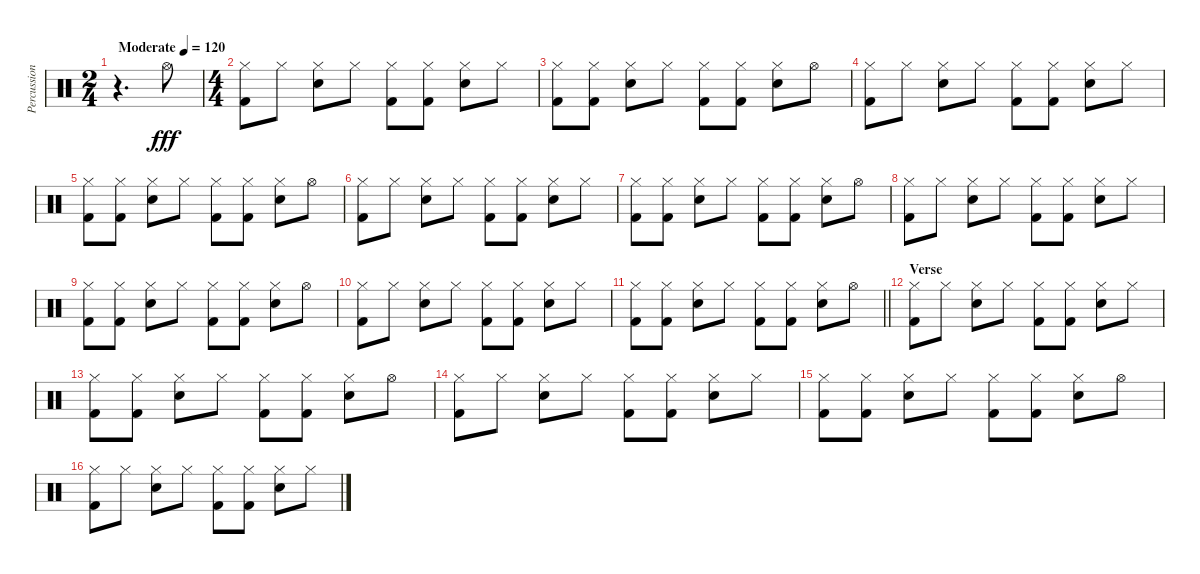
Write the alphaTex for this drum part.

\track ("Percussion" "Percussion") {instrument percussion}
\staff {score}
\articulation defaults
\ts (2 4)
\tempo (120 "Moderate")
\clef neutral
\ks c
r.4{d dy fff} "Hi-Hat (open)".8 |
\ts (4 4)
("Hi-Hat (closed)" "Kick (hit) 2").8 "Hi-Hat (closed)".8 ("Hi-Hat (closed)" "Snare (hit) 2").8 "Hi-Hat (closed)".8 ("Hi-Hat (closed)" "Kick (hit) 2").8 ("Hi-Hat (closed)" "Kick (hit) 2").8 ("Hi-Hat (closed)" "Snare (hit) 2").8 "Hi-Hat (closed)".8 |
("Hi-Hat (closed)" "Kick (hit) 2").8 ("Hi-Hat (closed)" "Kick (hit) 2").8 ("Hi-Hat (closed)" "Snare (hit) 2").8 "Hi-Hat (closed)".8 ("Hi-Hat (closed)" "Kick (hit) 2").8 ("Hi-Hat (closed)" "Kick (hit) 2").8 ("Hi-Hat (closed)" "Snare (hit) 2").8 "Hi-Hat (open)".8 |
("Hi-Hat (closed)" "Kick (hit) 2").8 "Hi-Hat (closed)".8 ("Hi-Hat (closed)" "Snare (hit) 2").8 "Hi-Hat (closed)".8 ("Hi-Hat (closed)" "Kick (hit) 2").8 ("Hi-Hat (closed)" "Kick (hit) 2").8 ("Hi-Hat (closed)" "Snare (hit) 2").8 "Hi-Hat (closed)".8 |
("Hi-Hat (closed)" "Kick (hit) 2").8 ("Hi-Hat (closed)" "Kick (hit) 2").8 ("Hi-Hat (closed)" "Snare (hit) 2").8 "Hi-Hat (closed)".8 ("Hi-Hat (closed)" "Kick (hit) 2").8 ("Hi-Hat (closed)" "Kick (hit) 2").8 ("Hi-Hat (closed)" "Snare (hit) 2").8 "Hi-Hat (open)".8 |
("Hi-Hat (closed)" "Kick (hit) 2").8 "Hi-Hat (closed)".8 ("Hi-Hat (closed)" "Snare (hit) 2").8 "Hi-Hat (closed)".8 ("Hi-Hat (closed)" "Kick (hit) 2").8 ("Hi-Hat (closed)" "Kick (hit) 2").8 ("Hi-Hat (closed)" "Snare (hit) 2").8 "Hi-Hat (closed)".8 |
("Hi-Hat (closed)" "Kick (hit) 2").8 ("Hi-Hat (closed)" "Kick (hit) 2").8 ("Hi-Hat (closed)" "Snare (hit) 2").8 "Hi-Hat (closed)".8 ("Hi-Hat (closed)" "Kick (hit) 2").8 ("Hi-Hat (closed)" "Kick (hit) 2").8 ("Hi-Hat (closed)" "Snare (hit) 2").8 "Hi-Hat (open)".8 |
("Hi-Hat (closed)" "Kick (hit) 2").8 "Hi-Hat (closed)".8 ("Hi-Hat (closed)" "Snare (hit) 2").8 "Hi-Hat (closed)".8 ("Hi-Hat (closed)" "Kick (hit) 2").8 ("Hi-Hat (closed)" "Kick (hit) 2").8 ("Hi-Hat (closed)" "Snare (hit) 2").8 "Hi-Hat (closed)".8 |
("Hi-Hat (closed)" "Kick (hit) 2").8 ("Hi-Hat (closed)" "Kick (hit) 2").8 ("Hi-Hat (closed)" "Snare (hit) 2").8 "Hi-Hat (closed)".8 ("Hi-Hat (closed)" "Kick (hit) 2").8 ("Hi-Hat (closed)" "Kick (hit) 2").8 ("Hi-Hat (closed)" "Snare (hit) 2").8 "Hi-Hat (open)".8 |
("Hi-Hat (closed)" "Kick (hit) 2").8 "Hi-Hat (closed)".8 ("Hi-Hat (closed)" "Snare (hit) 2").8 "Hi-Hat (closed)".8 ("Hi-Hat (closed)" "Kick (hit) 2").8 ("Hi-Hat (closed)" "Kick (hit) 2").8 ("Hi-Hat (closed)" "Snare (hit) 2").8 "Hi-Hat (closed)".8 |
\barLineRight lightlight
("Hi-Hat (closed)" "Kick (hit) 2").8 ("Hi-Hat (closed)" "Kick (hit) 2").8 ("Hi-Hat (closed)" "Snare (hit) 2").8 "Hi-Hat (closed)".8 ("Hi-Hat (closed)" "Kick (hit) 2").8 ("Hi-Hat (closed)" "Kick (hit) 2").8 ("Hi-Hat (closed)" "Snare (hit) 2").8 "Hi-Hat (open)".8 |
\section ("" "Verse")
("Hi-Hat (closed)" "Kick (hit) 2").8 "Hi-Hat (closed)".8 ("Hi-Hat (closed)" "Snare (hit) 2").8 "Hi-Hat (closed)".8 ("Hi-Hat (closed)" "Kick (hit) 2").8 ("Hi-Hat (closed)" "Kick (hit) 2").8 ("Hi-Hat (closed)" "Snare (hit) 2").8 "Hi-Hat (closed)".8 |
("Hi-Hat (closed)" "Kick (hit) 2").8 ("Hi-Hat (closed)" "Kick (hit) 2").8 ("Hi-Hat (closed)" "Snare (hit) 2").8 "Hi-Hat (closed)".8 ("Hi-Hat (closed)" "Kick (hit) 2").8 ("Hi-Hat (closed)" "Kick (hit) 2").8 ("Hi-Hat (closed)" "Snare (hit) 2").8 "Hi-Hat (open)".8 |
("Hi-Hat (closed)" "Kick (hit) 2").8 "Hi-Hat (closed)".8 ("Hi-Hat (closed)" "Snare (hit) 2").8 "Hi-Hat (closed)".8 ("Hi-Hat (closed)" "Kick (hit) 2").8 ("Hi-Hat (closed)" "Kick (hit) 2").8 ("Hi-Hat (closed)" "Snare (hit) 2").8 "Hi-Hat (closed)".8 |
("Hi-Hat (closed)" "Kick (hit) 2").8 ("Hi-Hat (closed)" "Kick (hit) 2").8 ("Hi-Hat (closed)" "Snare (hit) 2").8 "Hi-Hat (closed)".8 ("Hi-Hat (closed)" "Kick (hit) 2").8 ("Hi-Hat (closed)" "Kick (hit) 2").8 ("Hi-Hat (closed)" "Snare (hit) 2").8 "Hi-Hat (open)".8 |
("Hi-Hat (closed)" "Kick (hit) 2").8 "Hi-Hat (closed)".8 ("Hi-Hat (closed)" "Snare (hit) 2").8 "Hi-Hat (closed)".8 ("Hi-Hat (closed)" "Kick (hit) 2").8 ("Hi-Hat (closed)" "Kick (hit) 2").8 ("Hi-Hat (closed)" "Snare (hit) 2").8 "Hi-Hat (closed)".8
